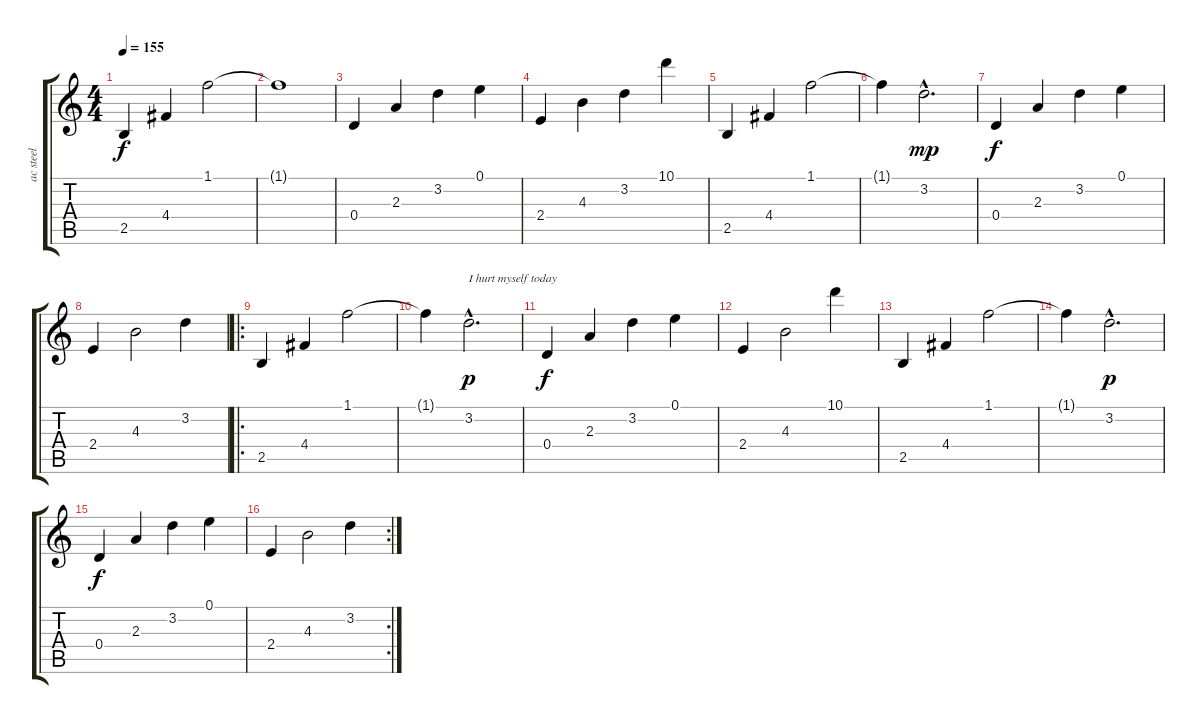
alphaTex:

\track ("ac steel" "ac steel") {instrument acousticguitarsteel}
\staff {score tabs}
\tuning (E4 B3 G3 D3 A2 E2) {hide}
\ts (4 4)
\tempo 155
\clef g2
\ks c
2.5.4{dy f instrument acousticguitarsteel} 4.4.4 1.1.2 |
1.1{t}.1 |
0.4.4 2.3.4 3.2.4 0.1.4 |
2.4.4 4.3.4 3.2.4 10.1.4 |
2.5.4 4.4.4 1.1.2 |
1.1{t}.4 3.2{hac}.2{d dy mp} |
0.4.4{dy f} 2.3.4 3.2.4 0.1.4 |
2.4.4 4.3.2 3.2.4 |
\ro
2.5.4 4.4.4 1.1.2 |
1.1{t}.4 3.2{hac}.2{d txt "I hurt myself today" dy p} |
0.4.4{dy f} 2.3.4 3.2.4 0.1.4 |
2.4.4 4.3.2 10.1.4 |
2.5.4 4.4.4 1.1.2 |
1.1{t}.4 3.2{hac}.2{d dy p} |
0.4.4{dy f} 2.3.4 3.2.4 0.1.4 |
\rc 2
2.4.4 4.3.2 3.2.4
